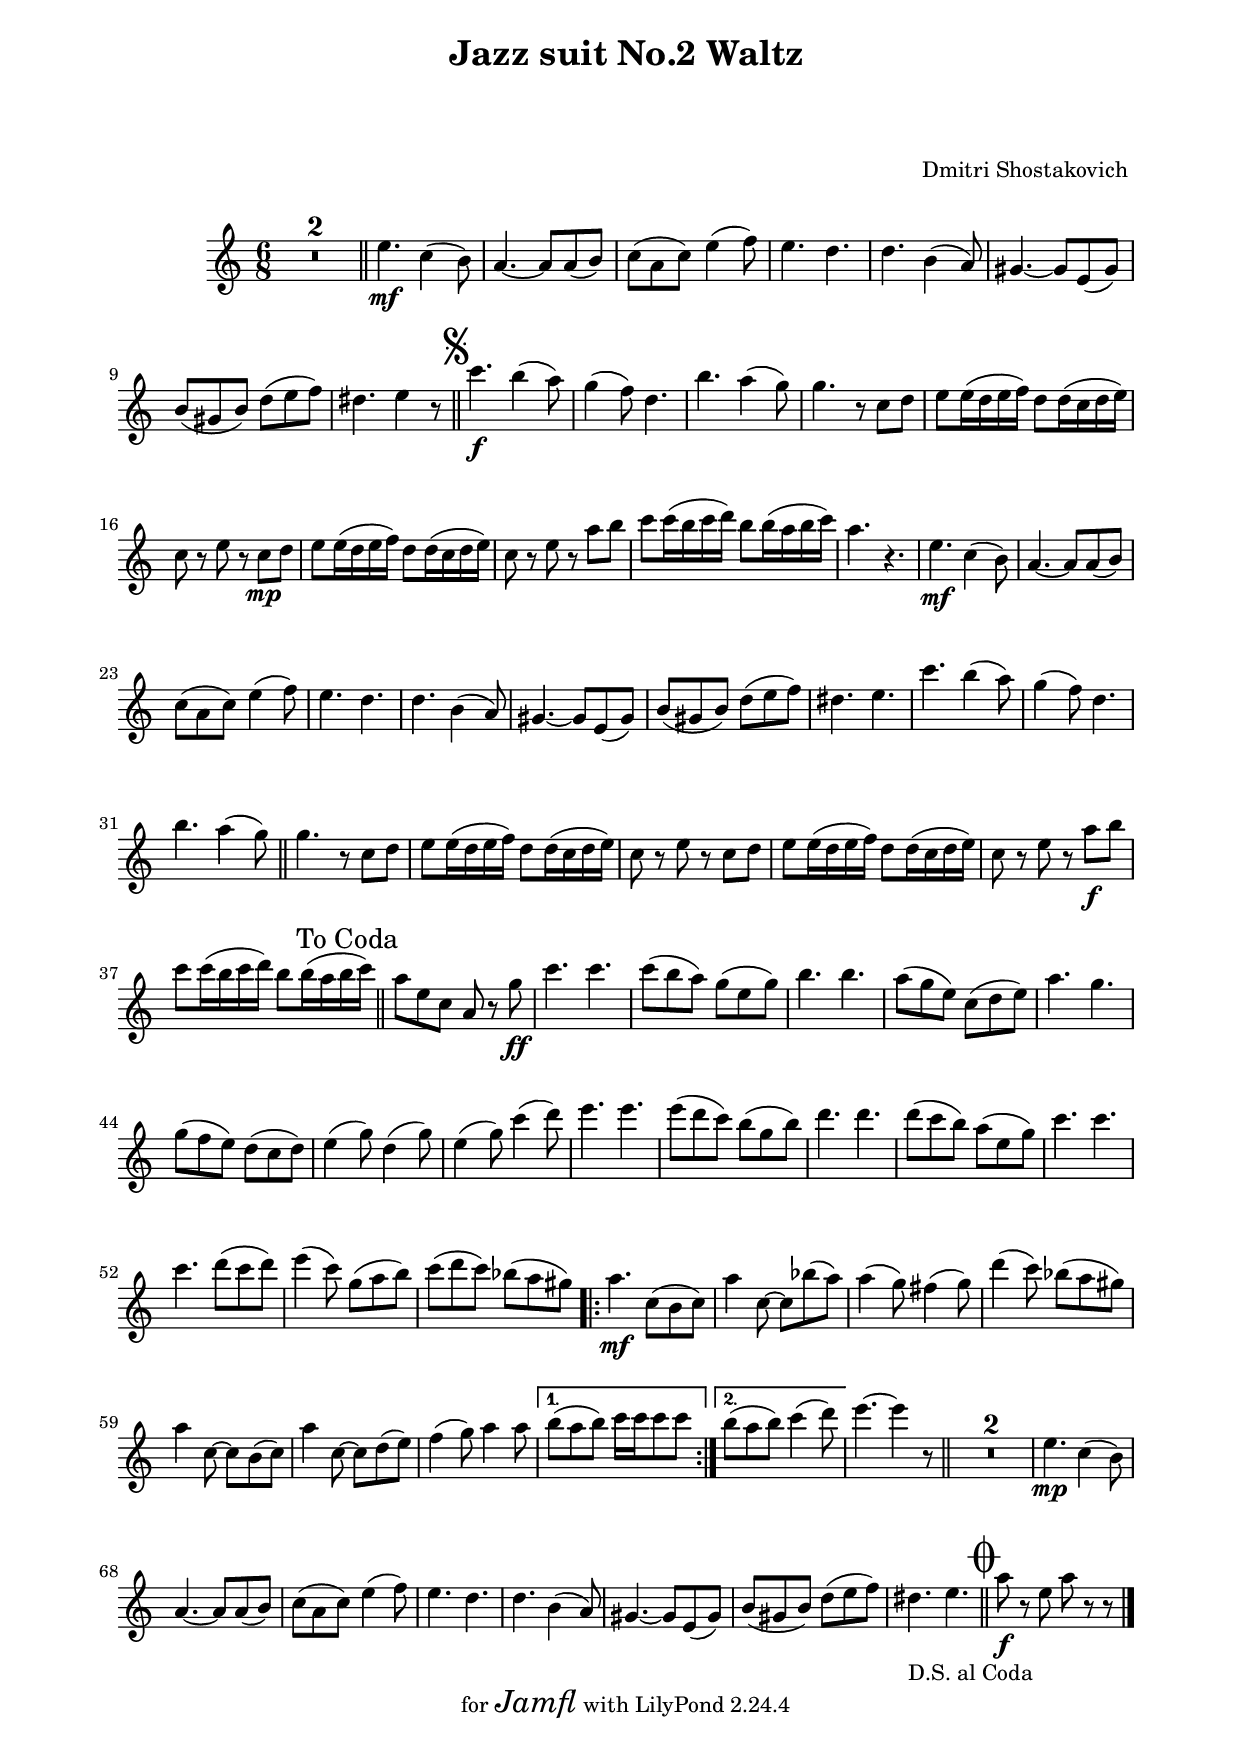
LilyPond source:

\version "2.22.1"

Melody = {
    \compressMMRests {
      R1*2*6/8 \bar "||"
      e4.\mf c4( b8) | a4.~ a8 a( b) | c( a c) e4( f8) |
      e4. d | d b4( a8) | gis4.~ gis8 e( gis) | 
      b( gis b) d( e f) | dis4. e4 r8 |
      \bar "||"
      \once \override Score.RehearsalMark.font-size = #2
      \mark \markup { \musicglyph "scripts.segno" }
    %11
      c'4.\f b4( a8) | g4( f8) d4. | b'4. a4( g8) |
      g4. r8 c, d | e e16( d e f) d8 d16( c d e) |
      c8 r e r c\mp d | e e16( d e f) d8 d16( c d e) |
      c8 r e r a b | c c16( b c d) b8 b16( a b c) |
      a4. r4. |
    %21
      e\mf c4( b8) | a4.~ a8 a( b) | c( a c) e4( f8) |
      e4. d | d b4( a8) | gis4.~ gis8 e( gis) | b( gis b) d( e f) | 
      dis4. e | c'4. b4( a8) | g4( f8) d4. | b'4. a4( g8)
      \bar "||"
    %32
      g4. r8 c, d | e e16( d e f) d8 d16( c d e) |
      c8 r e r c d | e e16( d e f) d8 d16( c d e) |
      c8 r e r a\f b | c c16( b c d) b8 b16( a b c) |
      \mark "To Coda         "
      \bar "||"
      %\pageBreak
    %38
      a8 e c a r g'\ff | c4. c | c8( b a) g( e g) | b4. b |
      a8( g e) c( d e) | a4. g | g8( f e) d( c d) | 
      e4( g8) d4( g8) | e4( g8) c4( d8) | e4. e | 
      e8( d c) b( g b) | d4. d | d8( c b) a( e g) |
    %51
      c4. c | c d8( c d) | e4( c8) g( a b) | c( d c) bes( a gis) |
    %55
      \repeat volta 2 {
      
        a4.\mf c,8( b c) | a'4 c,8~ c bes'( a) | a4( g8) fis4( g8) |
        d'4( c8) bes( a gis) | a4 c,8~ c b( c) | a'4 c,8~ c d( e) |
        f4( g8) a4 a8 | 
      }
      \alternative {
        { b( a b) c16 c c8 c | }
        { b ( a b) c4( d8) | }
      }
    %64
      e4.~ e4 r8 \bar "||"
      R1*6/8 *2
      e,4.\mp c4( b8) | a4.~ a8 a( b) | c( a c) e4( f8) |
      e4. d | d b4( a8) | gis4.~ gis8 e( gis) |
      b( gis b) d( e f) | dis4._\markup { \left-align { D.S. "al Coda    " } } e | 
      \bar "||"
      \once \override Score.RehearsalMark.font-size = #4
      \mark \markup { \musicglyph "scripts.coda" }
      a8\f r e a r r
      \bar "|."
    } % end compressMMRests
    
} % end Melody
  
%%%%%%%% end Notes %%%%%%%%%

\header {

  title = \markup \center-column  { " Jazz suit No.2 Waltz "  " " }
  subtitle = "  "
  subsubtitle = "  "
  composer = " Dmitri Shostakovich "
  arranger = "  "
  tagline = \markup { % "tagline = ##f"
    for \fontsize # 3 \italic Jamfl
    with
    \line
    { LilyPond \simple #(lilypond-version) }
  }
}

#(set-global-staff-size 19)

\paper {
  left-margin = 2.0\cm
  right-margin = 1.8\cm
  system-system-spacing.basic-distance = # 16  %#8
}

commands = {
  %\numericTimeSignature
  \time 6/8
  \key c \major
  %\tempo "Andante sostenuto" %4 = 76
}

\score {
    \context Staff \relative c'' { \commands \Melody }
  \layout {}
  % c\midi {}
}